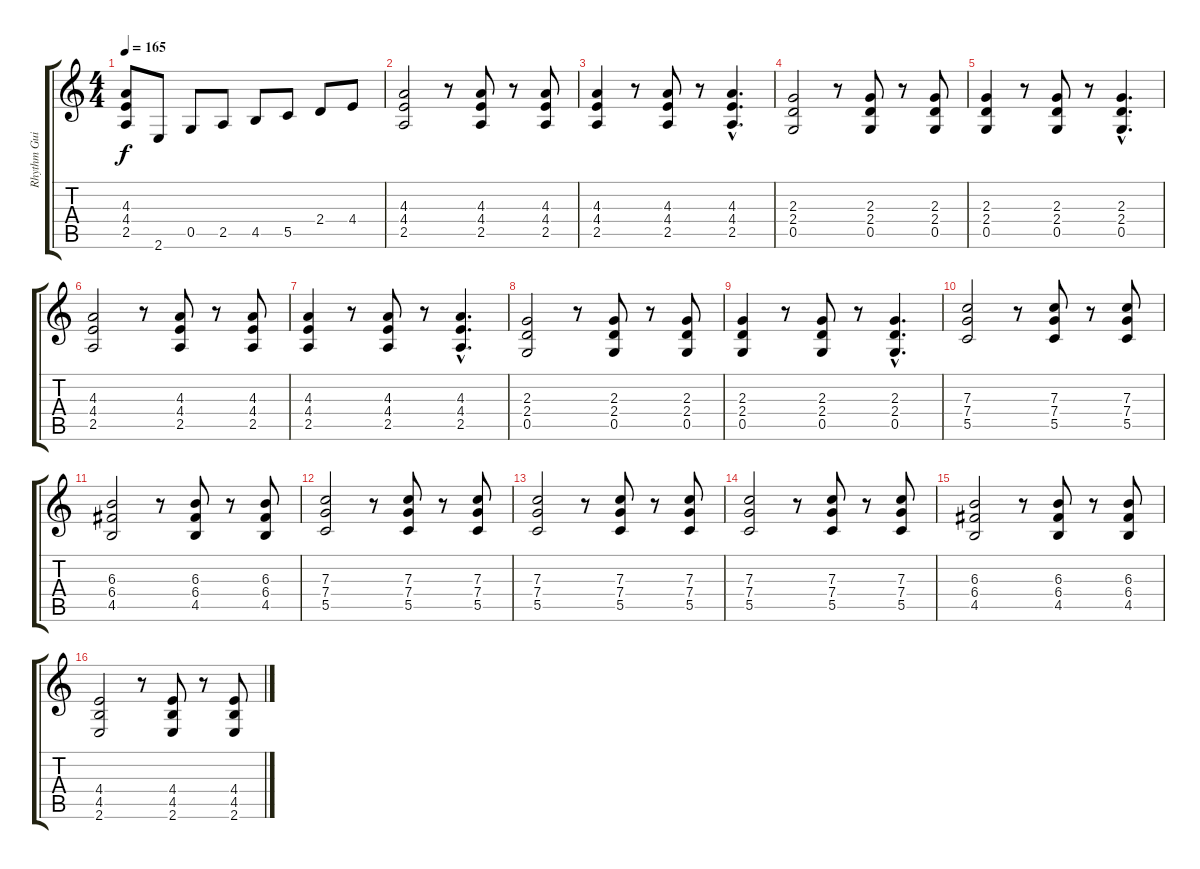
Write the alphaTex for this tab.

\track ("Rhythm Guitar" "Rhythm Gui") {instrument distortionguitar}
\staff {score tabs}
\tuning (D4 A3 F3 C3 G2 D2) {hide}
\ts (4 4)
\tempo 165
\clef g2
\ks c
(4.3 4.4 2.5).8{dy f} 2.6.8 0.5.8 2.5.8 4.5.8 5.5.8 2.4.8 4.4.8 |
(4.3 4.4 2.5).2 r.8 (4.3 4.4 2.5).8 r.8 (4.3 4.4 2.5).8 |
(4.3 4.4 2.5).4 r.8 (4.3 4.4 2.5).8 r.8 (4.3{hac} 4.4{hac} 2.5{hac}).4{d} |
(2.3 2.4 0.5).2 r.8 (2.3 2.4 0.5).8 r.8 (2.3 2.4 0.5).8 |
(2.3 2.4 0.5).4 r.8 (2.3 2.4 0.5).8 r.8 (2.3{hac} 2.4{hac} 0.5{hac}).4{d} |
(4.3 4.4 2.5).2 r.8 (4.3 4.4 2.5).8 r.8 (4.3 4.4 2.5).8 |
(4.3 4.4 2.5).4 r.8 (4.3 4.4 2.5).8 r.8 (4.3{hac} 4.4{hac} 2.5{hac}).4{d} |
(2.3 2.4 0.5).2 r.8 (2.3 2.4 0.5).8 r.8 (2.3 2.4 0.5).8 |
(2.3 2.4 0.5).4 r.8 (2.3 2.4 0.5).8 r.8 (2.3{hac} 2.4{hac} 0.5{hac}).4{d} |
(7.3 7.4 5.5).2 r.8 (7.3 7.4 5.5).8 r.8 (7.3 7.4 5.5).8 |
(6.3 6.4 4.5).2 r.8 (6.3 6.4 4.5).8 r.8 (6.3 6.4 4.5).8 |
(7.3 7.4 5.5).2 r.8 (7.3 7.4 5.5).8 r.8 (7.3 7.4 5.5).8 |
(7.3 7.4 5.5).2 r.8 (7.3 7.4 5.5).8 r.8 (7.3 7.4 5.5).8 |
(7.3 7.4 5.5).2 r.8 (7.3 7.4 5.5).8 r.8 (7.3 7.4 5.5).8 |
(6.3 6.4 4.5).2 r.8 (6.3 6.4 4.5).8 r.8 (6.3 6.4 4.5).8 |
(4.4 4.5 2.6).2 r.8 (4.4 4.5 2.6).8 r.8 (4.4 4.5 2.6).8
